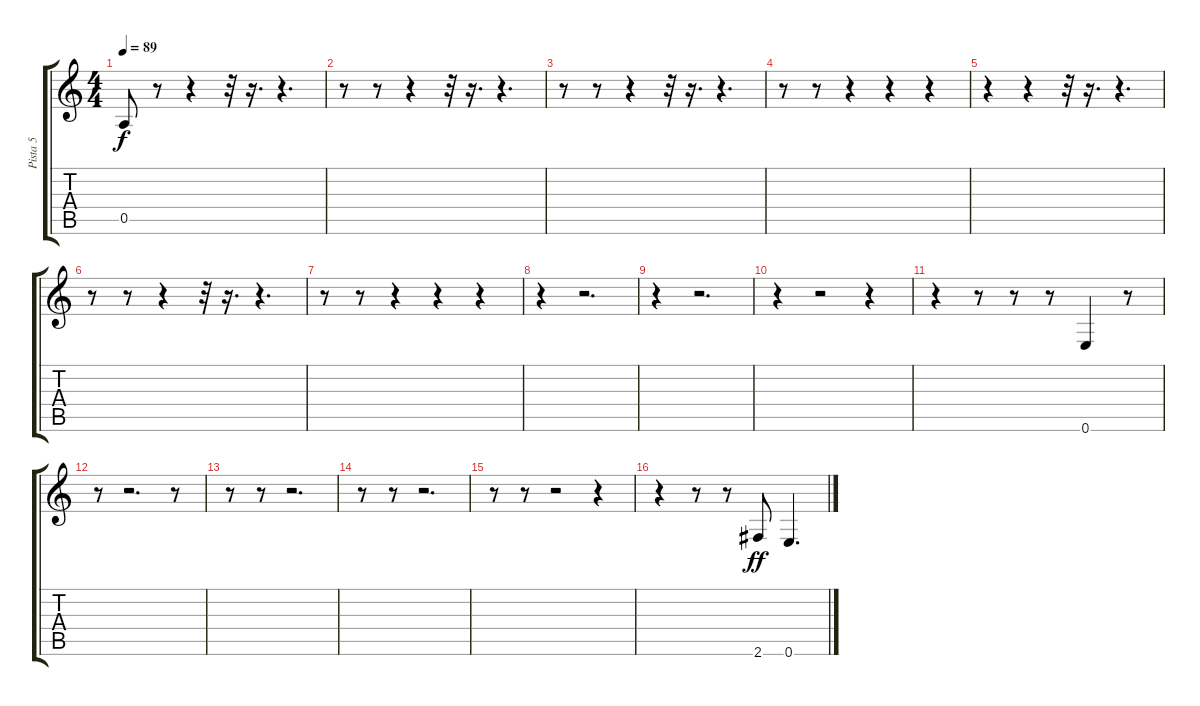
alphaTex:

\track ("Pista 5" "Pista 5") {instrument electricbassfinger}
\staff {score tabs}
\tuning (E4 B3 G3 D3 A2 E2) {hide}
\ts (4 4)
\tempo 89
\clef g2
\ks c
0.5{t}.8{dy f} r.8 r.4 r.32 r.16{d} r.4{d} |
r.8 r.8 r.4 r.32 r.16{d} r.4{d} |
r.8 r.8 r.4 r.32 r.16{d} r.4{d} |
r.8 r.8 r.4 r.4 r.4 |
r.4 r.4 r.32 r.16{d} r.4{d} |
r.8 r.8 r.4 r.32 r.16{d} r.4{d} |
r.8 r.8 r.4 r.4 r.4 |
r.4 r.2{d} |
r.4 r.2{d} |
r.4 r.2 r.4 |
r.4 r.8 r.8 r.8 0.6.4 r.8 |
r.8 r.2{d} r.8 |
r.8 r.8 r.2{d} |
r.8 r.8 r.2{d} |
r.8 r.8 r.2 r.4 |
r.4 r.8 r.8 2.6.8{dy ff} 0.6.4{d}
